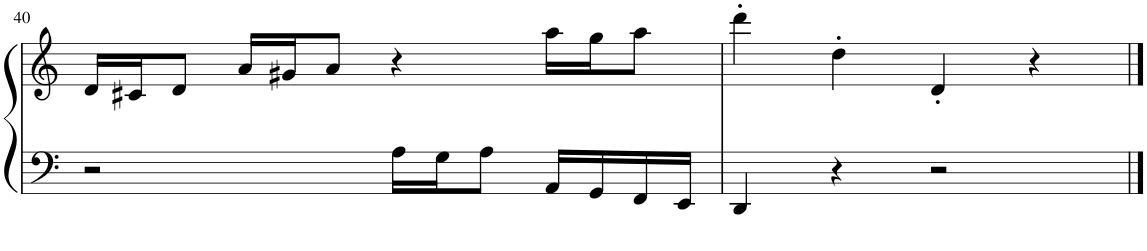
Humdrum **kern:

**kern	**kern
*part1	*part1
*staff2	*staff1
*I"Piano	*
*I'Pno.	*
!!LO:PB:g=z
*clefF4	*clefG2
*k[]	*k[]
*M4/4	*M4/4
=40	=40
2r	16d/LL
.	16c#X/J
.	8d/J
.	16a/LL
.	16g#X/J
.	8a/J
16A\LL	4r
16G\J	.
8A\J	.
16AA/LL	16aa\LL
16GG/	16gg\J
16FF/	8aa\J
16EE/JJ	.
=41	=41
4DD/	4ddd'\
4r	4dd'\
2r	4d'/
.	4r
==	==
*-	*-
